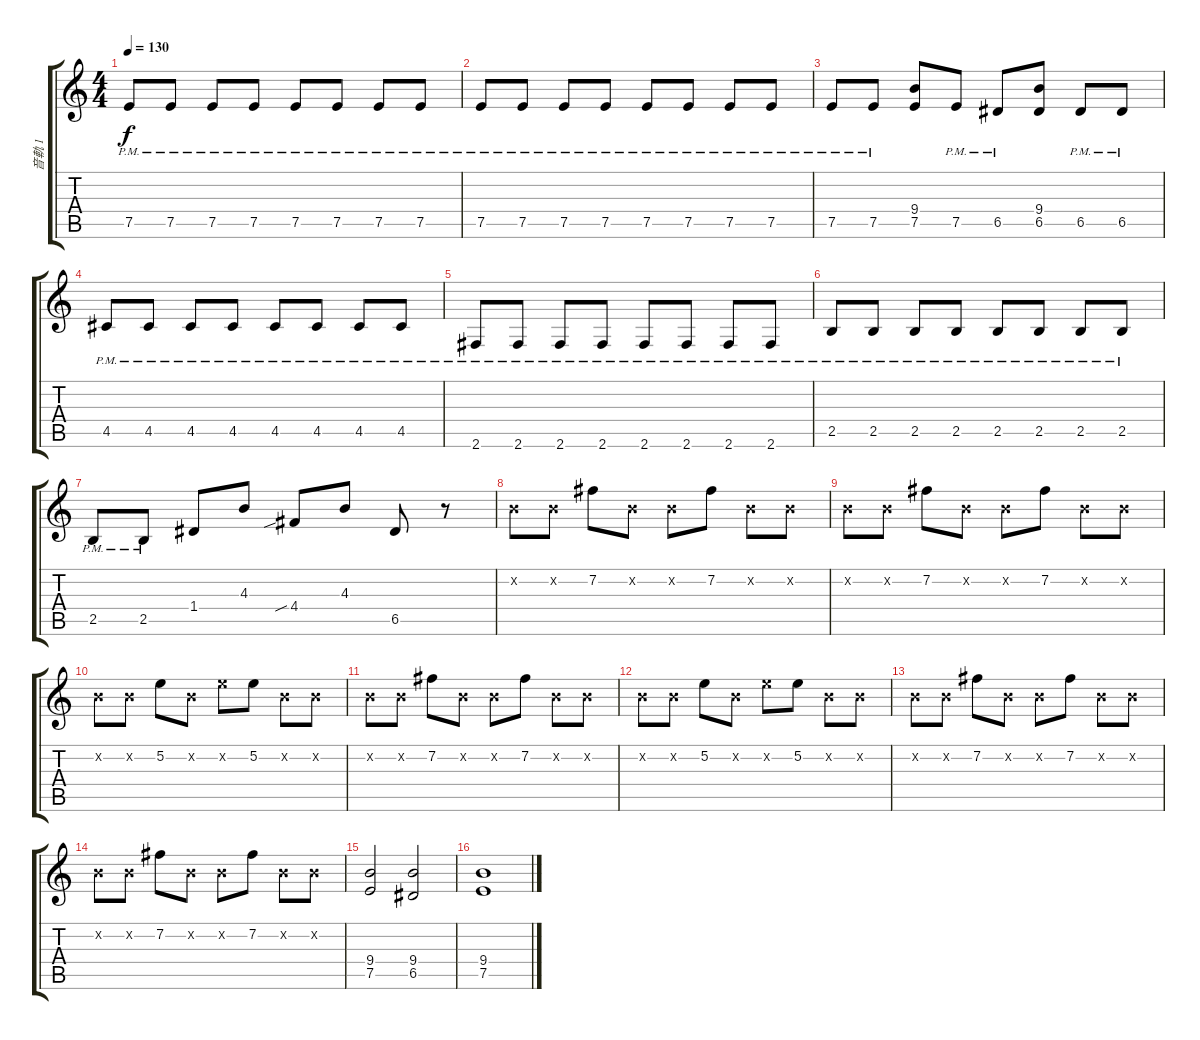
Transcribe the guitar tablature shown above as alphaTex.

\track ("音軌 1" "音軌 1") {instrument overdrivenguitar}
\staff {score tabs}
\tuning (E4 B3 G3 D3 A2 E2) {hide}
\ts (4 4)
\tempo 130
\clef g2
\ks c
7.5{pm}.8{dy f} 7.5{pm}.8 7.5{pm}.8 7.5{pm}.8 7.5{pm}.8 7.5{pm}.8 7.5{pm}.8 7.5{pm}.8 |
7.5{pm}.8 7.5{pm}.8 7.5{pm}.8 7.5{pm}.8 7.5{pm}.8 7.5{pm}.8 7.5{pm}.8 7.5{pm}.8 |
7.5{pm}.8 7.5{pm}.8 (9.4 7.5).8 7.5{pm}.8 6.5{pm}.8 (9.4 6.5).8 6.5{pm}.8 6.5{pm}.8 |
4.5{pm}.8 4.5{pm}.8 4.5{pm}.8 4.5{pm}.8 4.5{pm}.8 4.5{pm}.8 4.5{pm}.8 4.5{pm}.8 |
2.6{pm}.8 2.6{pm}.8 2.6{pm}.8 2.6{pm}.8 2.6{pm}.8 2.6{pm}.8 2.6{pm}.8 2.6{pm}.8 |
2.5{pm}.8 2.5{pm}.8 2.5{pm}.8 2.5{pm}.8 2.5{pm}.8 2.5{pm}.8 2.5{pm}.8 2.5{pm}.8 |
2.5{pm}.8 2.5{pm}.8 1.4.8 4.3.8 4.4{sib}.8 4.3.8 6.5.8 r.8 |
0.2{x}.8 0.2{x}.8 7.2.8 0.2{x}.8 0.2{x}.8 7.2.8 0.2{x}.8 0.2{x}.8 |
0.2{x}.8 0.2{x}.8 7.2.8 0.2{x}.8 0.2{x}.8 7.2.8 0.2{x}.8 0.2{x}.8 |
0.2{x}.8 0.2{x}.8 5.2.8 0.2{x}.8 5.2{x}.8 5.2.8 0.2{x}.8 0.2{x}.8 |
0.2{x}.8 0.2{x}.8 7.2.8 0.2{x}.8 0.2{x}.8 7.2.8 0.2{x}.8 0.2{x}.8 |
0.2{x}.8 0.2{x}.8 5.2.8 0.2{x}.8 5.2{x}.8 5.2.8 0.2{x}.8 0.2{x}.8 |
0.2{x}.8 0.2{x}.8 7.2.8 0.2{x}.8 0.2{x}.8 7.2.8 0.2{x}.8 0.2{x}.8 |
0.2{x}.8 0.2{x}.8 7.2.8 0.2{x}.8 0.2{x}.8 7.2.8 0.2{x}.8 0.2{x}.8 |
(9.4 7.5).2 (9.4 6.5).2 |
(9.4 7.5).1
